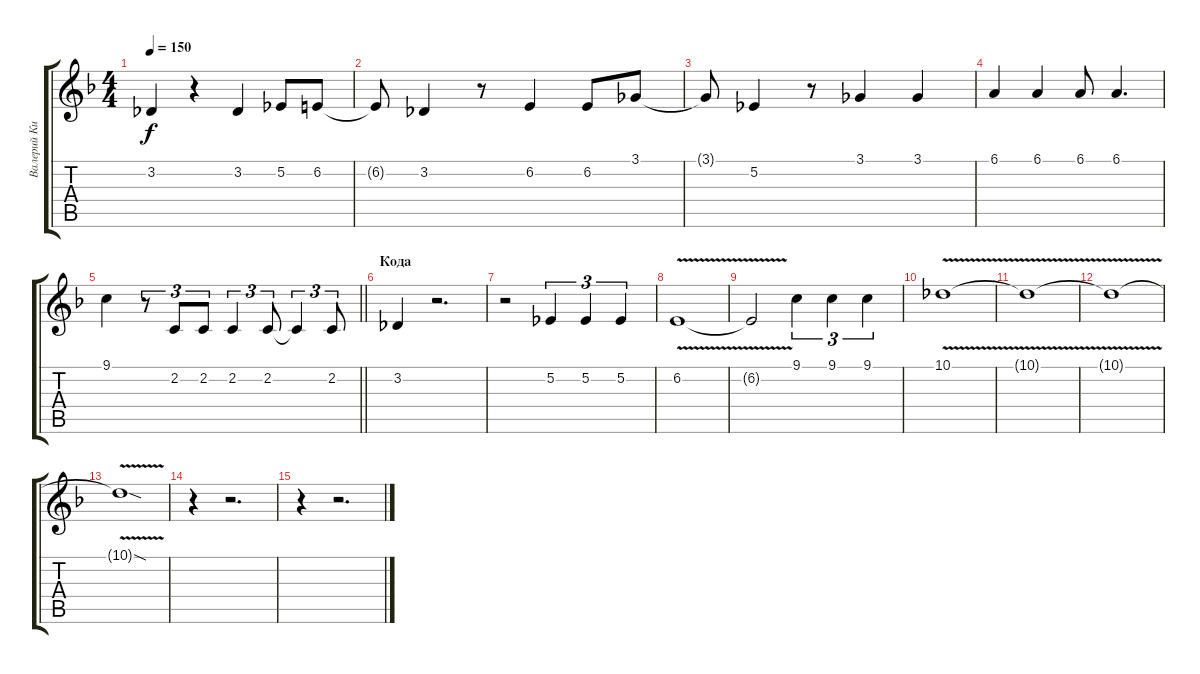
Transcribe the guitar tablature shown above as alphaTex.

\track ("Валерий Кипелов" "Валерий Ки") {instrument trumpet}
\staff {score tabs}
\tuning (Eb4 Bb3 Gb3 Db3 Ab2 Eb2) {hide}
\ts (4 4)
\tempo 150
\clef g2
\ks dminor
3.2{t}.4{dy f} r.4 3.2.4 5.2.8 6.2.8 |
6.2{t}.8 3.2.4 r.8 6.2.4 6.2.8 3.1.8 |
3.1{t}.8 5.2.4 r.8 3.1.4 3.1.4 |
6.1.4 6.1.4 6.1.8 6.1.4{d} |
\barLineRight lightlight
9.1.4 r.8{tu (3 2)} 2.2.8{tu (3 2)} 2.2.8{tu (3 2)} 2.2.4{tu (3 2)} 2.2.8{tu (3 2)} 2.2{t}.4{tu (3 2)} 2.2.8{tu (3 2)} |
\section ("" "Кода")
3.2.4 r.2{d} |
r.2 5.2.4{tu (3 2)} 5.2.4{tu (3 2)} 5.2.4{tu (3 2)} |
6.2{v}.1 |
6.2{v t}.2 9.1.4{tu (3 2)} 9.1.4{tu (3 2)} 9.1.4{tu (3 2)} |
10.1{v}.1 |
10.1{v t}.1 |
10.1{v t}.1 |
10.1{v sod t}.1 |
r.4 r.2{d} |
r.4 r.2{d}
